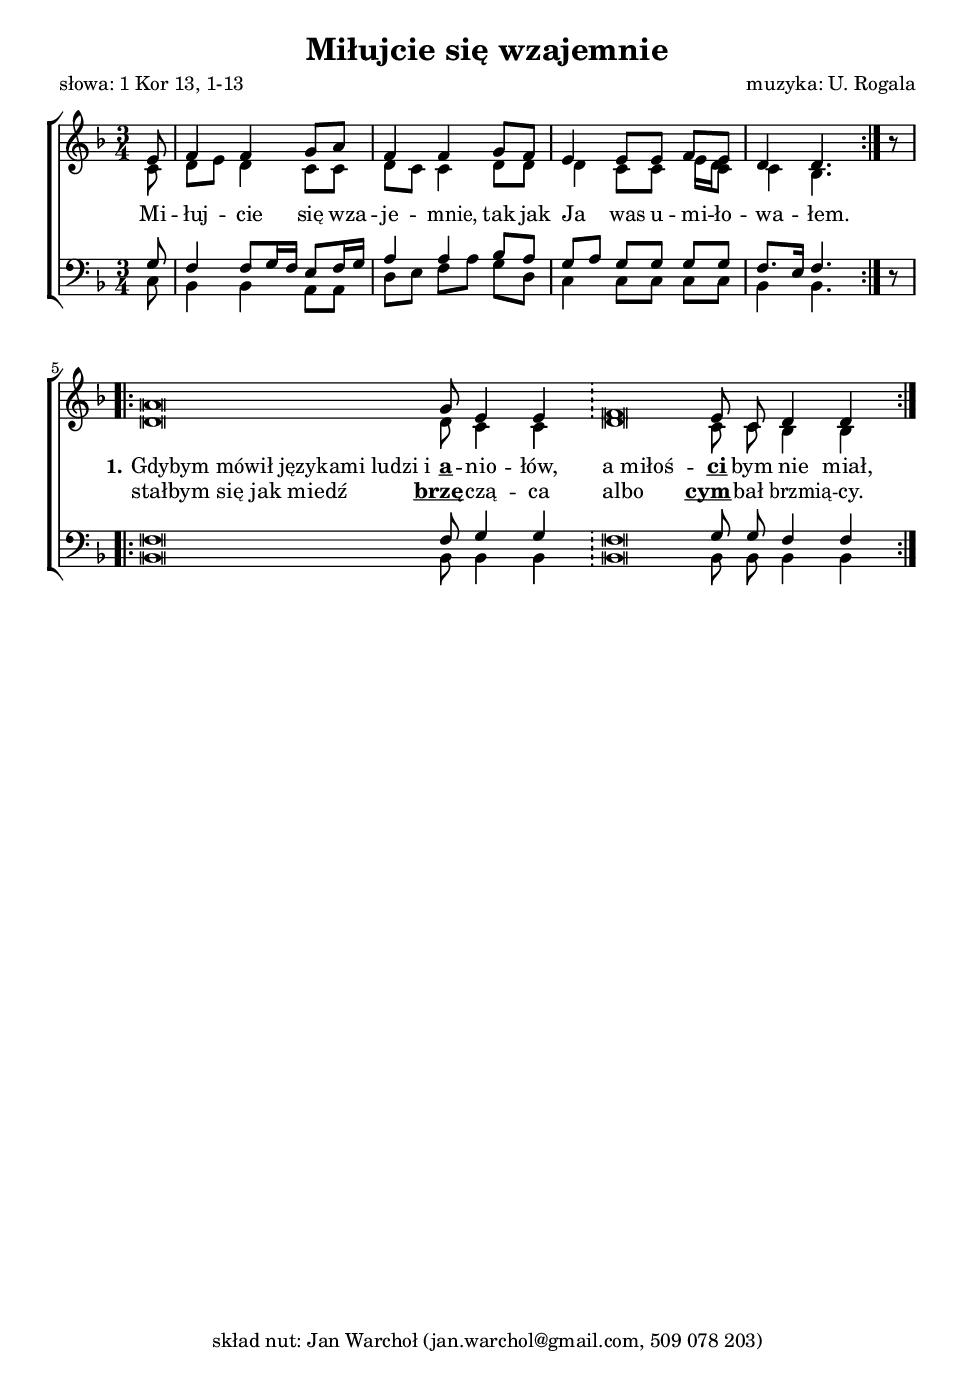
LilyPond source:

\version "2.17.3"
#(set-global-staff-size 17)

\header	{
  title = "Miłujcie się wzajemnie"
  poet = "słowa: 1 Kor 13, 1-13"
  composer = "muzyka: U. Rogala"
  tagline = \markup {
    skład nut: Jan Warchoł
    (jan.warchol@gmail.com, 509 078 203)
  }
}

\paper {
  paper-width = 165 \mm
  paper-height = 240 \mm
  line-width = 145 \mm
  top-margin = 10 \mm
  system-system-spacing #'basic-distance = #14
  markup-system-spacing #'basic-distance = #12
}
%--------------------------------MELODY--------------------------------
sopranomelody =	\relative c'' {
  \key f \major
  \time 3/4
  \set Timing.beamExceptions = #'()
  \repeat volta 2 {
    \partial 8 e,8 |
    f4 f g8 a | f4 f
    g8 f |
    e4 e8 e f e |
    d4 d4.
  }
  \noBreak
  \oneVoice r8 \voiceOne
  %inset appropriate bar here (finish/repeat)
  \cadenzaOn
  \repeat volta 2 {
    a'\breve g8 e4 e
    \bar "dashed"
    f\breve e8 c d4 d
  }
  \cadenzaOff
}
altomelody = \relative f' {
  \key f \major
  \time 3/4
  \set Timing.beamExceptions = #'()
  \repeat volta 2 {
    \partial 8 c8
    d[ e] d4 c8 c | d8 c c4
    d8 d |
    % m. 3
    d4 c8
    \newSpacingSection
    \override Score.SpacingSpanner #'spacing-increment = #1.5
    c8
    \newSpacingSection
    \override Score.SpacingSpanner #'spacing-increment = #0
    e16 d
    \revert Score.SpacingSpanner #'spacing-increment
    \newSpacingSection
    c8
    % m. 4
    c4 bes4.
  }
  \noBreak
  s8
  %inset appropriate bar here (finish/repeat)
  \cadenzaOn
  \repeat volta 2 {
    d\breve d8 c4 c
    \bar "dashed"
    d\breve c8 c bes4 bes
  }
  \cadenzaOff
}
tenormelody = \relative c' {
  \key f \major
  \time 3/4
  \set Timing.beamExceptions = #'()
  \repeat volta 2 {
    \partial 8 g8
    f4 f8 g16 f e8 f16 g | a4 a
    bes8 a | g a g g g g
    f8. e16 f4.
  }
  \noBreak
  \oneVoice r8 \voiceOne
  %inset appropriate bar here (finish/repeat)
  \cadenzaOn
  \repeat volta 2 {
    f\breve f8 g4 g
    \bar "dashed"
    f\breve g8 g f4 f
  }
  \cadenzaOff
}
bassmelody = \relative f {
  \key f \major
  \time 3/4
  \set Timing.beamExceptions = #'()
  \repeat volta 2 {
    \partial 8 c8
    bes4 bes a8 a | d e f a
    g d | c4 c8 c c c
    bes4 bes4.
  }
  \noBreak
  s8
  %inset appropriate bar here (finish/repeat)
  \cadenzaOn
  \repeat volta 2 {
    bes\breve bes8 bes4 bes
    \bar "dashed"
    bes\breve bes8 bes bes4 bes
  }
  \cadenzaOff
}
akordy = \chordmode {
  s8 bes2 a4:m d:m f
  g4:m c2.
  bes2. bes
}
%--------------------------------LYRICS--------------------------------
text =  \lyricmode {
  Mi -- \tweak #'X-offset #-0.4 łuj --
  \tweak #'X-offset #-0.4 cie się
  \tweak #'X-offset #-0.6 wza -- je --
  \tweak #'X-offset #-1.2 \markup \scale #'(0.9 . 1) mnie,
  tak \tweak #'X-offset #-0.4 jak
  \tweak #'X-offset #0 Ja
  \tweak #'X-offset #-0.75 \markup \scale #'(0.95 . 1) was u --
  \tweak #'X-offset #-0.2 mi -- ło --
  \tweak #'X-offset #-0.2 wa --
  \tweak #'X-offset #-0.5 łem.
  \set stanza = "1."
  \once \override LyricSpace #'minimum-distance = #1
  \tweak #'X-offset #-1.5
  \markup \scale #'(0.95 . 1) "Gdybym mówił językami ludzi i"
  \markup \bold \underline a -- nio -- łów,
  \tweak #'X-offset #-0.5 "a miłoś" --
  \markup \bold \underline ci bym
  \tweak #'X-offset #-0.5 nie
  \tweak #'X-offset #-2 miał,
}

secondverse = \lyricmode {
  \repeat unfold 16 \skip4
  \tweak #'X-offset #-1.5 "stałbym się jak miedź"
  \tweak #'X-offset #-3 \markup \bold \underline brzę -- czą -- ca
  \tweak #'X-offset #-0.5 albo
  \tweak #'X-offset #-3 \markup \bold \underline cym --
  \tweak #'X-offset #-1.5 bał
  \tweak #'X-offset #-1.5 \markup \scale #'(0.9 . 1) brzmią --
  \tweak #'X-offset #-0.2 cy.
}

stanzas = \markup {
}
%--------------------------------ALL-FILE VARIABLE--------------------------------

\score {
  \new ChoirStaff <<
    \new Staff = women <<
      \clef treble
      \new Voice = soprano {
        \voiceOne
        \sopranomelody
      }
      \new Voice = alto {
        \voiceTwo
        \altomelody
      }
    >>
    \new Lyrics \with {
      \override VerticalAxisGroup #'staff-affinity = #CENTER
      \override VerticalAxisGroup #'nonstaff-relatedstaff-spacing #'padding = #1
    }
    \lyricsto soprano \text
    \new Lyrics \with {
      \override VerticalAxisGroup #'staff-affinity = #CENTER
      \override VerticalAxisGroup #'nonstaff-relatedstaff-spacing #'padding = #1
    }
    \lyricsto soprano \secondverse

    \new Staff = men <<
      \clef bass
      \new Voice = tenor {
        \voiceOne
        \tenormelody
      }
      \new Voice = bass {
        \voiceTwo
        \bassmelody
      }
    >>
  >>
  \layout {
    \override NoteHead #'style = #'altdefault
    indent = 0\cm
  }
}

\stanzas